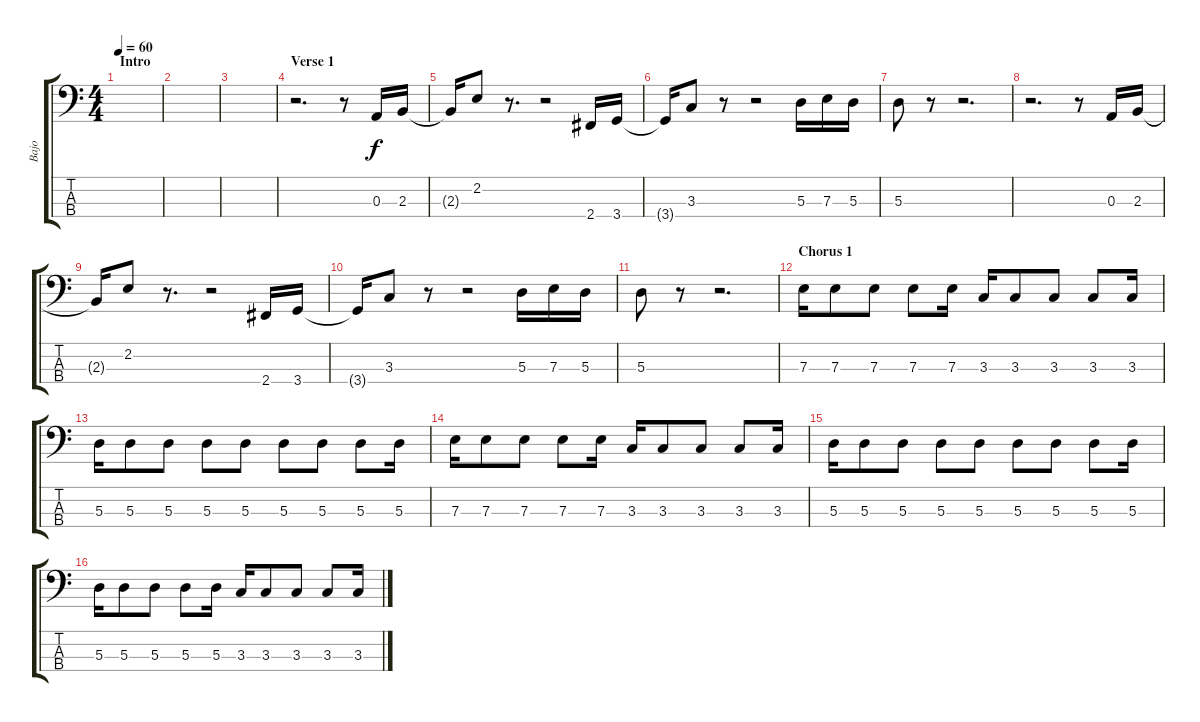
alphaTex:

\track ("Bajo" "Bajo") {instrument fretlessbass}
\staff {score tabs}
\tuning (G2 D2 A1 E1) {hide}
\ts (4 4)
\section ("" "Intro")
\tempo 60
\clef f4
\ks c
|
|
|
\section ("" "Verse 1")
r.2{d} r.8 0.3.16 2.3.16 |
2.3{t}.16 2.2.8 r.8{d} r.2 2.4.16 3.4.16 |
3.4{t}.16 3.3.8 r.8 r.2 5.3.16 7.3.16 5.3.16 |
5.3.8 r.8 r.2{d} |
r.2{d} r.8 0.3.16 2.3.16 |
2.3{t}.16 2.2.8 r.8{d} r.2 2.4.16 3.4.16 |
3.4{t}.16 3.3.8 r.8 r.2 5.3.16 7.3.16 5.3.16 |
5.3.8 r.8 r.2{d} |
\section ("" "Chorus 1")
7.3.16 7.3.8 7.3.8 7.3.8 7.3.16 3.3.16 3.3.8 3.3.8 3.3.8 3.3.16 |
5.3.16 5.3.8 5.3.8 5.3.8 5.3.8 5.3.8 5.3.8 5.3.8 5.3.16 |
7.3.16 7.3.8 7.3.8 7.3.8 7.3.16 3.3.16 3.3.8 3.3.8 3.3.8 3.3.16 |
5.3.16 5.3.8 5.3.8 5.3.8 5.3.8 5.3.8 5.3.8 5.3.8 5.3.16 |
5.3.16 5.3.8 5.3.8 5.3.8 5.3.16 3.3.16 3.3.8 3.3.8 3.3.8 3.3.16
